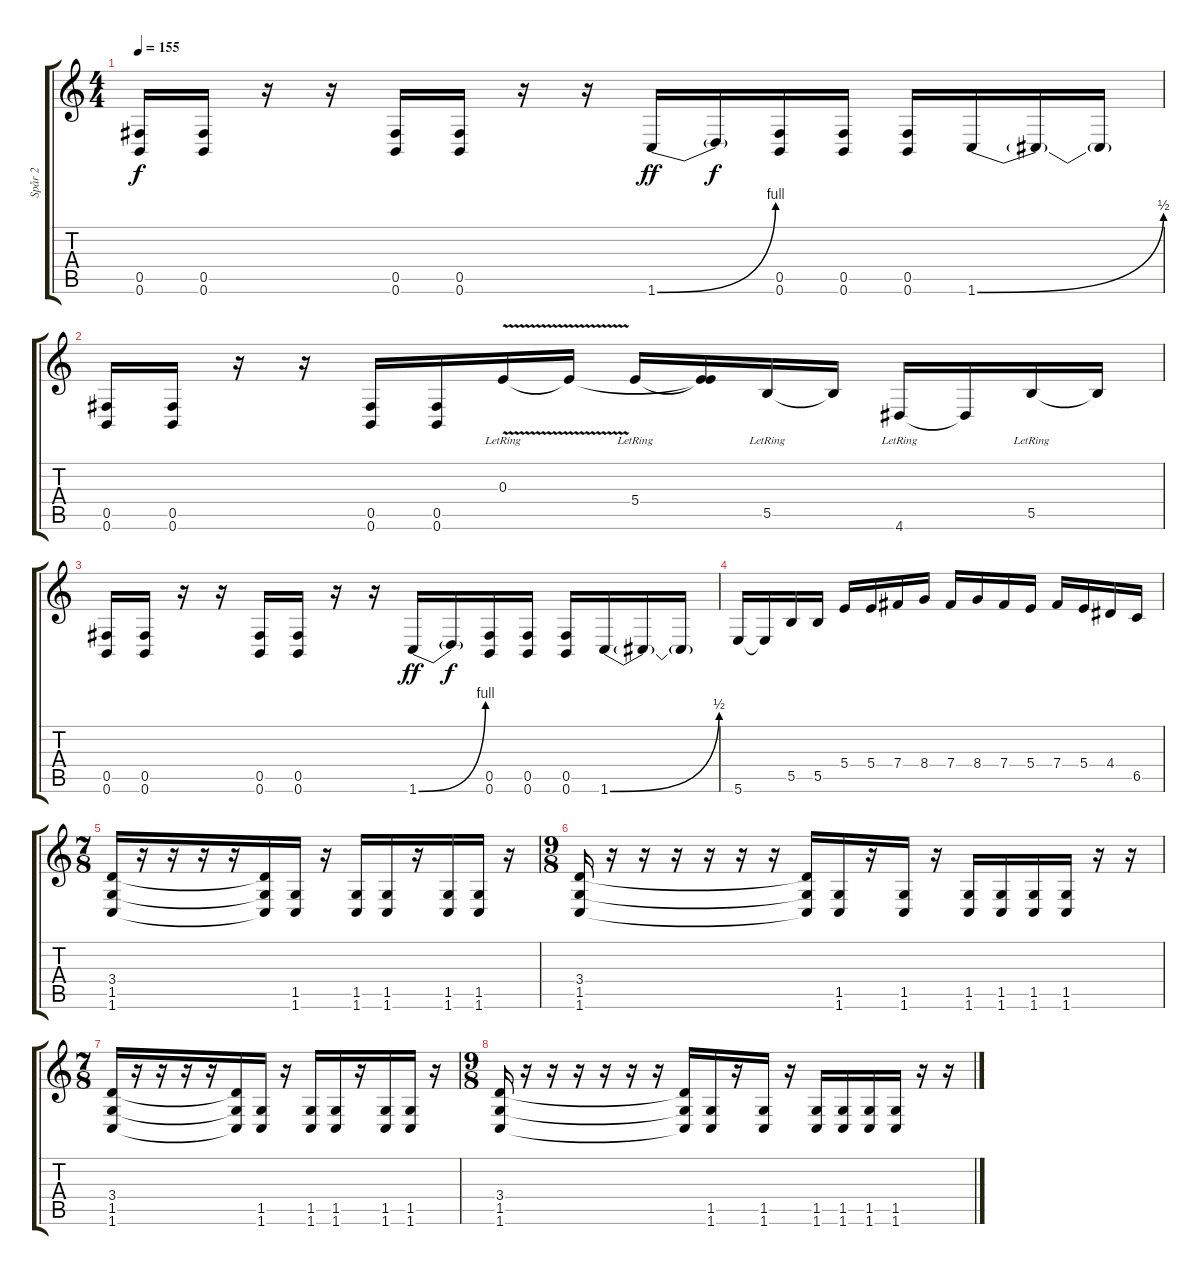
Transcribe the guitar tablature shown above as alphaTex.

\track ("Spår 2" "Spår 2") {instrument distortionguitar}
\staff {score tabs}
\tuning (Db4 Ab3 E3 B2 Gb2 B1) {hide}
\ts (4 4)
\tempo 155
\clef g2
\ks c
(0.5 0.6).16{dy f} (0.5 0.6).16 r.16 r.16 (0.5 0.6).16 (0.5 0.6).16 r.16 r.16 1.6{be (bend 0 0 60 4)}.16{dy ff} 1.6{t}.16{dy f} (0.5 0.6).16 (0.5 0.6).16 (0.5 0.6).16 1.6{be (bend 0 0 60 2)}.16 1.6{t}.16 1.6{t}.16 |
(0.5 0.6).16 (0.5 0.6).16 r.16 r.16 (0.5 0.6).16 (0.5 0.6).16 0.3{v lr}.16 0.3{t}.16 5.4{lr}.16 (0.3{t} 5.4{t}).16 5.5{lr}.16 5.5{t}.16 4.6{lr}.16 4.6{t}.16 5.5{lr}.16 5.5{t}.16 |
(0.5 0.6).16 (0.5 0.6).16 r.16 r.16 (0.5 0.6).16 (0.5 0.6).16 r.16 r.16 1.6{be (bend 0 0 60 4)}.16{dy ff} 1.6{t}.16{dy f} (0.5 0.6).16 (0.5 0.6).16 (0.5 0.6).16 1.6{be (bend 0 0 60 2)}.16 1.6{t}.16 1.6{t}.16 |
5.6.16 5.6{t}.16 5.5.16 5.5.16 5.4.16 5.4.16 7.4.16 8.4.16 7.4.16 8.4.16 7.4.16 5.4.16 7.4.16 5.4.16 4.4.16 6.5.16 |
\ts (7 8)
(3.4 1.5 1.6).16 r.16 r.16 r.16 r.16 (3.4{t} 1.5{t} 1.6{t}).16 (1.5 1.6).16 r.16 (1.5 1.6).16 (1.5 1.6).16 r.16 (1.5 1.6).16 (1.5 1.6).16 r.16 |
\ts (9 8)
(3.4 1.5 1.6).16 r.16 r.16 r.16 r.16 r.16 r.16 (3.4{t} 1.5{t} 1.6{t}).16 (1.5 1.6).16 r.16 (1.5 1.6).16 r.16 (1.5 1.6).16 (1.5 1.6).16 (1.5 1.6).16 (1.5 1.6).16 r.16 r.16 |
\ts (7 8)
(3.4 1.5 1.6).16 r.16 r.16 r.16 r.16 (3.4{t} 1.5{t} 1.6{t}).16 (1.5 1.6).16 r.16 (1.5 1.6).16 (1.5 1.6).16 r.16 (1.5 1.6).16 (1.5 1.6).16 r.16 |
\ts (9 8)
(3.4 1.5 1.6).16 r.16 r.16 r.16 r.16 r.16 r.16 (3.4{t} 1.5{t} 1.6{t}).16 (1.5 1.6).16 r.16 (1.5 1.6).16 r.16 (1.5 1.6).16 (1.5 1.6).16 (1.5 1.6).16 (1.5 1.6).16 r.16 r.16
